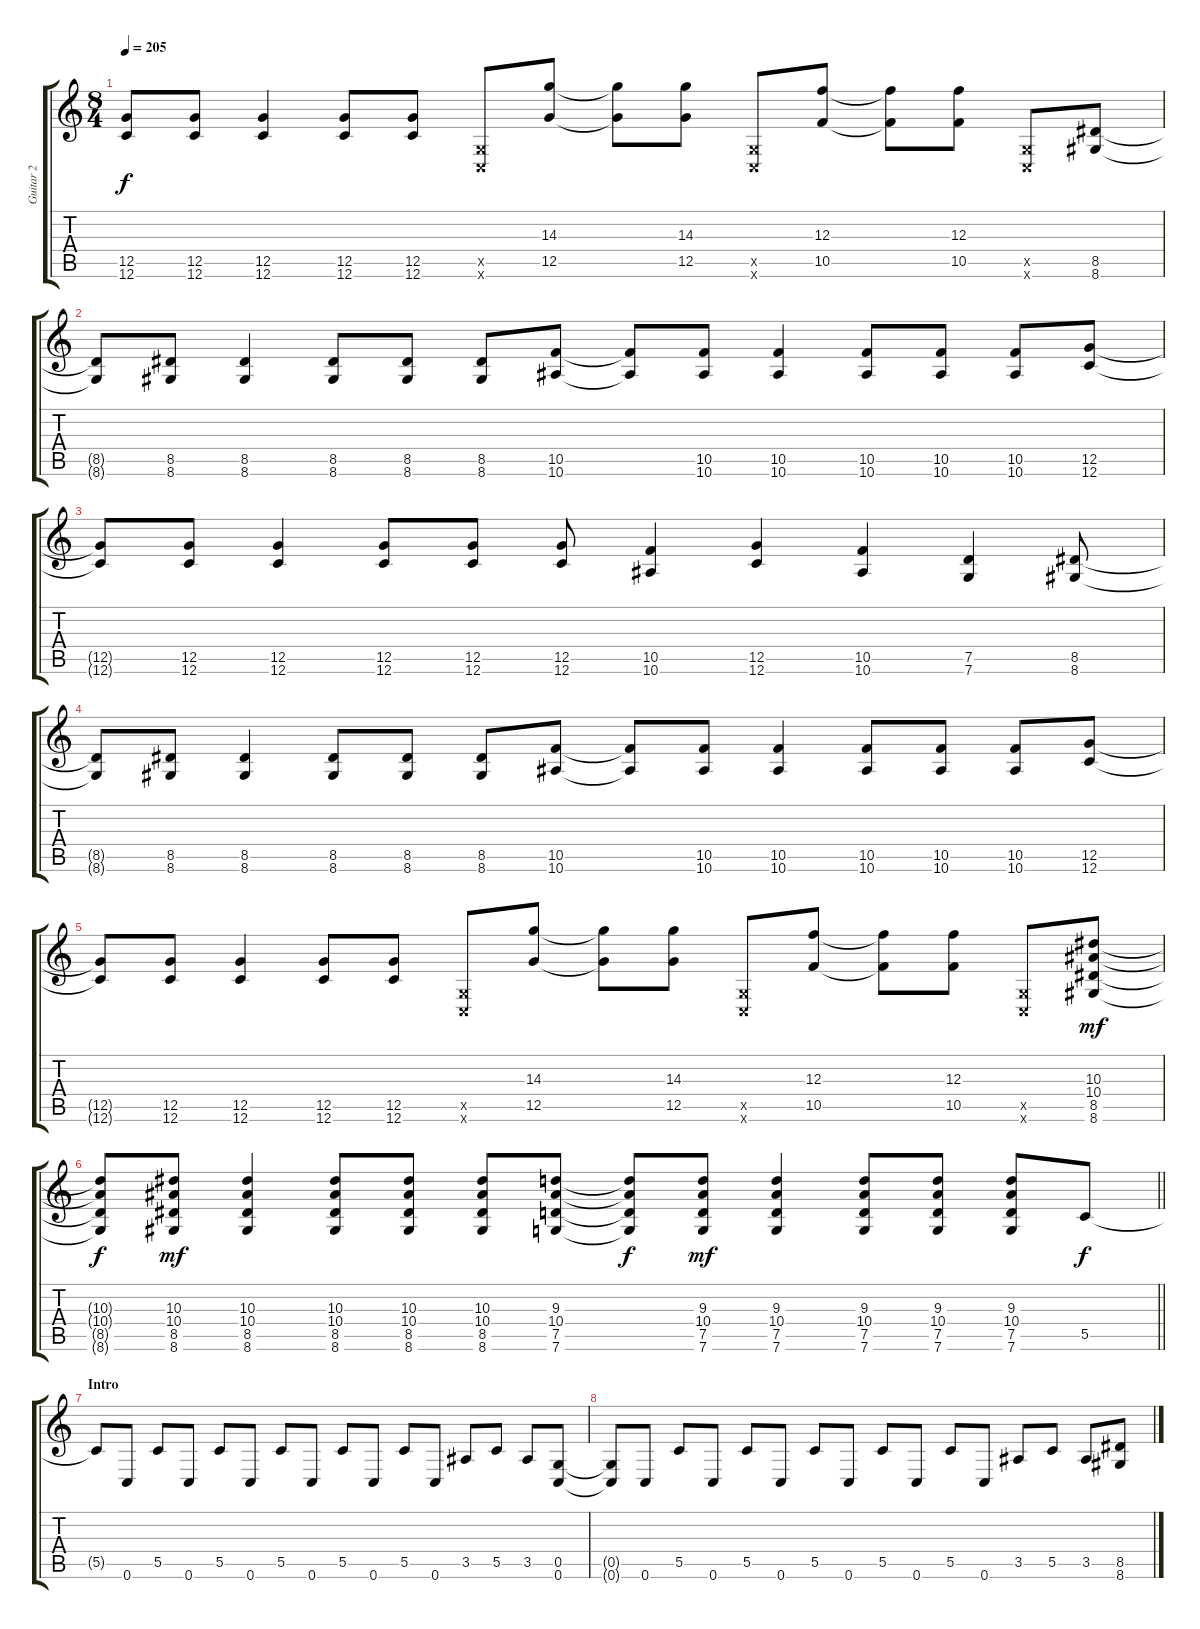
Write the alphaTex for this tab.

\track ("Guitar 2" "Guitar 2") {instrument overdrivenguitar}
\staff {score tabs}
\tuning (D4 A3 F3 C3 G2 C2) {hide}
\ts (8 4)
\tempo 205
\clef g2
\ks c
(12.5{t} 12.6{t}).8{dy f} (12.5 12.6).8 (12.5 12.6).4 (12.5 12.6).8 (12.5 12.6).8 (0.5{x} 0.6{x}).8 (14.3 12.5).8 (14.3{t} 12.5{t}).8 (14.3 12.5).8 (0.5{x} 0.6{x}).8 (12.3 10.5).8 (12.3{t} 10.5{t}).8 (12.3 10.5).8 (0.5{x} 0.6{x}).8 (8.5 8.6).8 |
(8.5{t} 8.6{t}).8 (8.5 8.6).8 (8.5 8.6).4 (8.5 8.6).8 (8.5 8.6).8 (8.5 8.6).8 (10.5 10.6).8 (10.5{t} 10.6{t}).8 (10.5 10.6).8 (10.5 10.6).4 (10.5 10.6).8 (10.5 10.6).8 (10.5 10.6).8 (12.5 12.6).8 |
(12.5{t} 12.6{t}).8 (12.5 12.6).8 (12.5 12.6).4 (12.5 12.6).8 (12.5 12.6).8 (12.5 12.6).8 (10.5 10.6).4 (12.5 12.6).4 (10.5 10.6).4 (7.5 7.6).4 (8.5 8.6).8 |
(8.5{t} 8.6{t}).8 (8.5 8.6).8 (8.5 8.6).4 (8.5 8.6).8 (8.5 8.6).8 (8.5 8.6).8 (10.5 10.6).8 (10.5{t} 10.6{t}).8 (10.5 10.6).8 (10.5 10.6).4 (10.5 10.6).8 (10.5 10.6).8 (10.5 10.6).8 (12.5 12.6).8 |
(12.5{t} 12.6{t}).8 (12.5 12.6).8 (12.5 12.6).4 (12.5 12.6).8 (12.5 12.6).8 (0.5{x} 0.6{x}).8 (14.3 12.5).8 (14.3{t} 12.5{t}).8 (14.3 12.5).8 (0.5{x} 0.6{x}).8 (12.3 10.5).8 (12.3{t} 10.5{t}).8 (12.3 10.5).8 (0.5{x} 0.6{x}).8 (10.3 10.4 8.5 8.6).8{dy mf} |
\barLineRight lightlight
(10.3{t} 10.4{t} 8.5{t} 8.6{t}).8{dy f} (10.3 10.4 8.5 8.6).8{dy mf} (10.3 10.4 8.5 8.6).4 (10.3 10.4 8.5 8.6).8 (10.3 10.4 8.5 8.6).8 (10.3 10.4 8.5 8.6).8 (9.3 10.4 7.5 7.6).8 (9.3{t} 10.4{t} 7.5{t} 7.6{t}).8{dy f} (9.3 10.4 7.5 7.6).8{dy mf} (9.3 10.4 7.5 7.6).4 (9.3 10.4 7.5 7.6).8 (9.3 10.4 7.5 7.6).8 (9.3 10.4 7.5 7.6).8 5.5.8{dy f} |
\section ("" "Intro")
5.5{t}.8 0.6.8 5.5.8 0.6.8 5.5.8 0.6.8 5.5.8 0.6.8 5.5.8 0.6.8 5.5.8 0.6.8 3.5.8 5.5.8 3.5.8 (0.5 0.6).8 |
(0.5{t} 0.6{t}).8 0.6.8 5.5.8 0.6.8 5.5.8 0.6.8 5.5.8 0.6.8 5.5.8 0.6.8 5.5.8 0.6.8 3.5.8 5.5.8 3.5.8 (8.5 8.6).8
